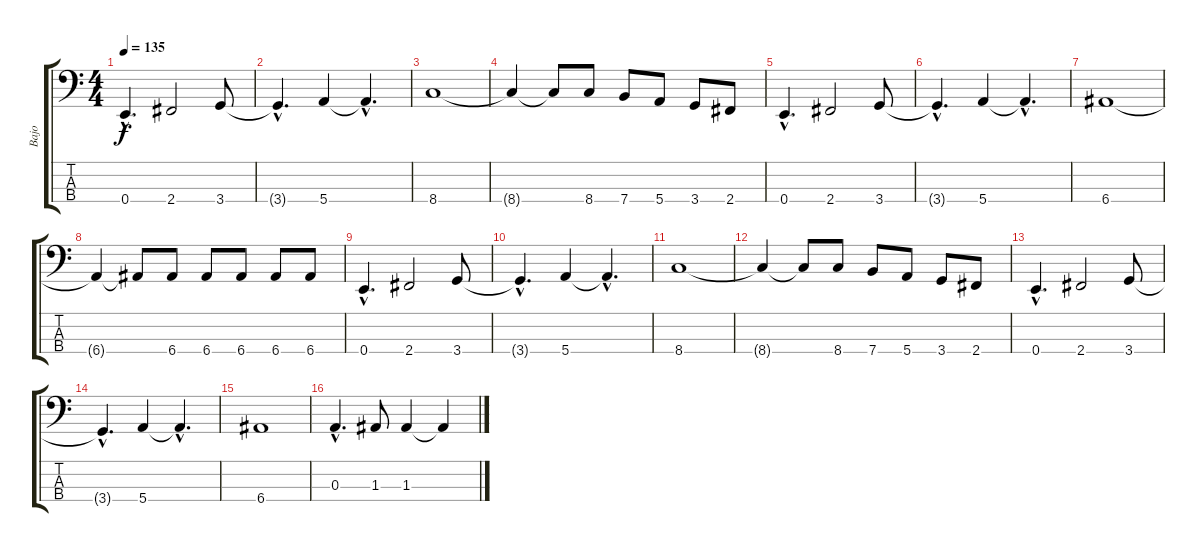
\track ("Bajo" "Bajo") {instrument electricbassfinger}
\staff {score tabs}
\tuning (G2 D2 A1 E1) {hide}
\ts (4 4)
\tempo 135
\clef f4
\ks c
0.4{hac}.4{d dy f} 2.4.2 3.4.8 |
3.4{hac t}.4{d} 5.4.4 5.4{hac t}.4{d} |
8.4.1 |
8.4{t}.4 8.4{t}.8 8.4.8 7.4.8 5.4.8 3.4.8 2.4.8 |
0.4{hac}.4{d} 2.4.2 3.4.8 |
3.4{hac t}.4{d} 5.4.4 5.4{hac t}.4{d} |
6.4.1 |
6.4{t}.4 6.4{t}.8 6.4.8 6.4.8 6.4.8 6.4.8 6.4.8 |
0.4{hac}.4{d} 2.4.2 3.4.8 |
3.4{hac t}.4{d} 5.4.4 5.4{hac t}.4{d} |
8.4.1 |
8.4{t}.4 8.4{t}.8 8.4.8 7.4.8 5.4.8 3.4.8 2.4.8 |
0.4{hac}.4{d} 2.4.2 3.4.8 |
3.4{hac t}.4{d} 5.4.4 5.4{hac t}.4{d} |
6.4.1 |
0.3{hac}.4{d} 1.3.8 1.3.4 1.3{t}.4
